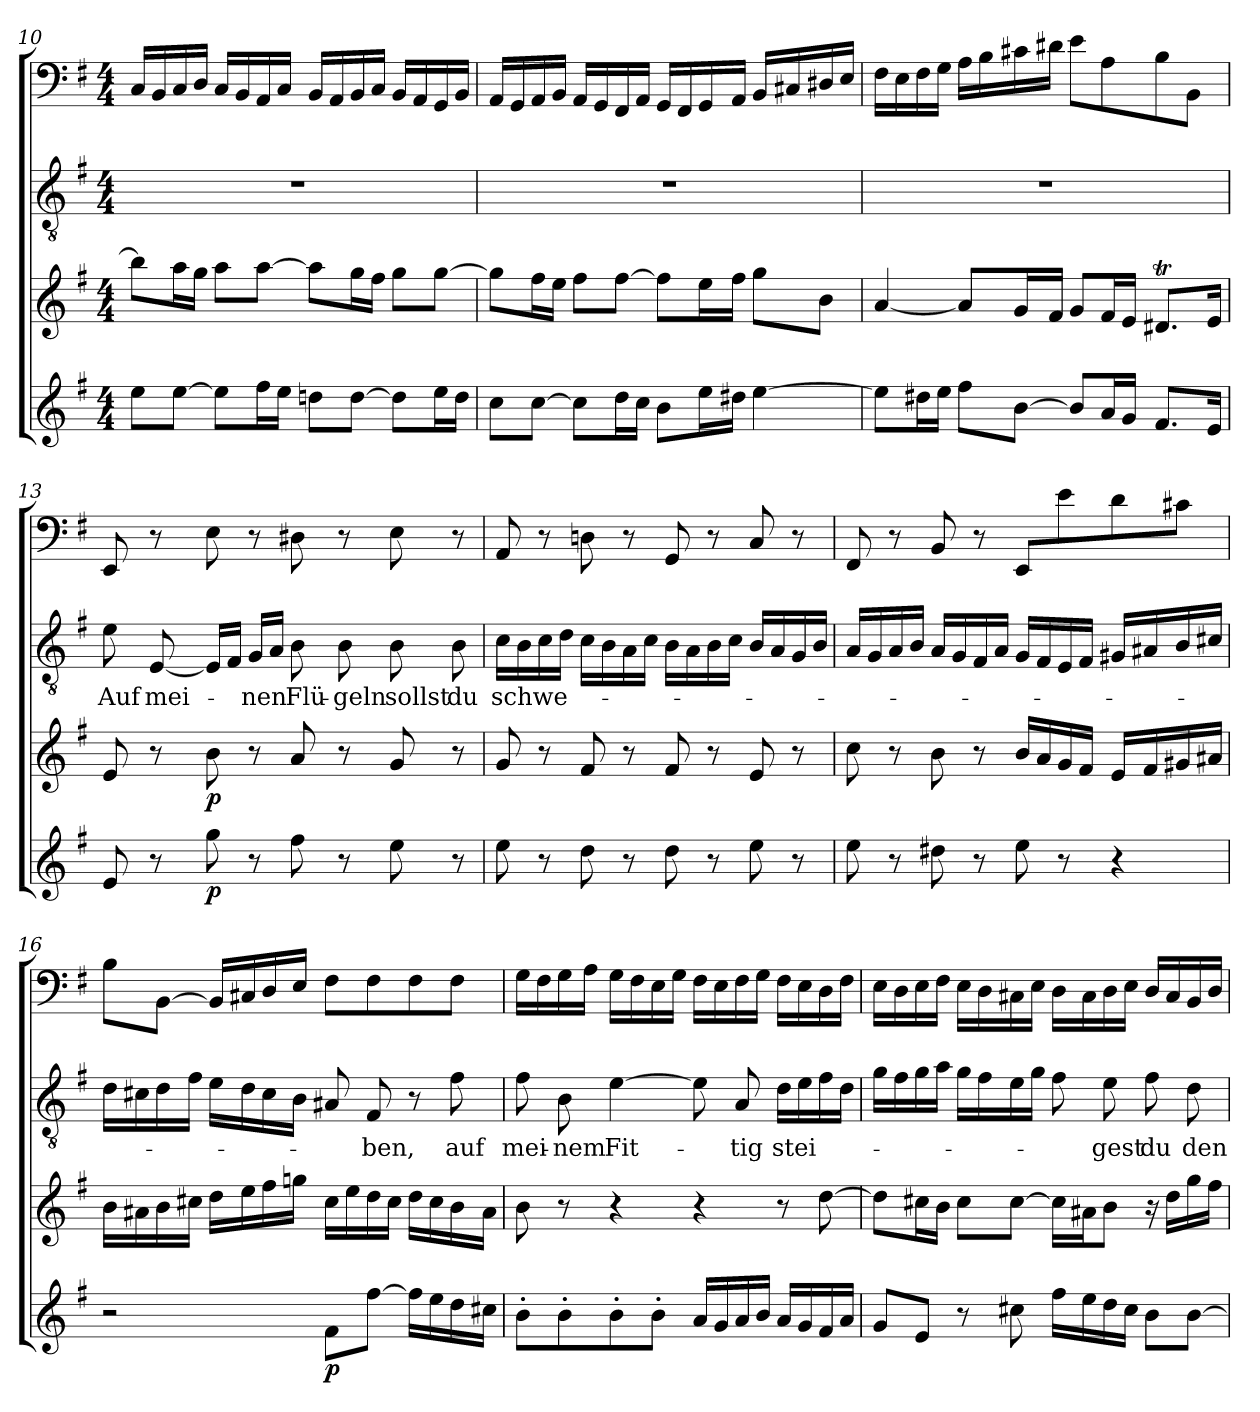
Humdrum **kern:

**kern	**dynam	**kern	**dynam	**kern	**text	**kern
*part4	*part4	*part3	*part3	*part2	*part2	*part1
*staff4	*staff4	*staff3	*staff3	*staff2	*staff2	*staff1
*clefG2	*	*clefG2	*	*clefGv2	*	*clefF4
*k[f#]	*	*k[f#]	*	*k[f#]	*	*k[f#]
*e:	*	*e:	*	*e:	*	*e:
*M4/4	*	*M4/4	*	*M4/4	*	*M4/4
=10	=10	=10	=10	=10	=10	=10
8ee\L	.	8bb\L]	.	1r	.	16C/LL
.	.	.	.	.	.	16BB/
[8ee\J	.	16aa\L	.	.	.	16C/
.	.	16gg\JJ	.	.	.	16D/JJ
8ee\L]	.	8aa\L	.	.	.	16C/LL
.	.	.	.	.	.	16BB/
16ff#\L	.	[8aa\J	.	.	.	16AA/
16ee\JJ	.	.	.	.	.	16C/JJ
8ddn\L	.	8aa\L]	.	.	.	16BB/LL
.	.	.	.	.	.	16AA/
[8dd\J	.	16gg\L	.	.	.	16BB/
.	.	16ff#\JJ	.	.	.	16C/JJ
8dd\L]	.	8gg\L	.	.	.	16BB/LL
.	.	.	.	.	.	16AA/
16ee\L	.	[8gg\J	.	.	.	16GG/
16dd\JJ	.	.	.	.	.	16BB/JJ
=11	=11	=11	=11	=11	=11	=11
8cc\L	.	8gg\L]	.	1r	.	16AA/LL
.	.	.	.	.	.	16GG/
[8cc\J	.	16ff#\L	.	.	.	16AA/
.	.	16ee\JJ	.	.	.	16BB/JJ
8cc\L]	.	8ff#\L	.	.	.	16AA/LL
.	.	.	.	.	.	16GG/
16dd\L	.	[8ff#\J	.	.	.	16FF#/
16cc\JJ	.	.	.	.	.	16AA/JJ
8b\L	.	8ff#\L]	.	.	.	16GG/LL
.	.	.	.	.	.	16FF#/
16ee\L	.	16ee\L	.	.	.	16GG/
16dd#X\JJ	.	16ff#\JJ	.	.	.	16AA/JJ
[4ee\	.	8gg\L	.	.	.	16BB/LL
.	.	.	.	.	.	16C#X/
.	.	8b\J	.	.	.	16D#X/
.	.	.	.	.	.	16E/JJ
=12	=12	=12	=12	=12	=12	=12
8ee\L]	.	[4a/	.	1r	.	16F#\LL
.	.	.	.	.	.	16E\
16dd#X\L	.	.	.	.	.	16F#\
16ee\JJ	.	.	.	.	.	16G\JJ
8ff#\L	.	8a/L]	.	.	.	16A\LL
.	.	.	.	.	.	16B\
[8b\J	.	16g/L	.	.	.	16c#X\
.	.	16f#/JJ	.	.	.	16d#X\JJ
8b/L]	.	8g/L	.	.	.	8e\L
16a/L	.	16f#/L	.	.	.	8A\
16g/JJ	.	16e/JJ	.	.	.	.
8.f#/L	.	8.d#Xt/L	.	.	.	8B\
.	.	.	.	.	.	8BB\J
16e/Jk	.	16e/Jk	.	.	.	.
=13	=13	=13	=13	=13	=13	=13
8e/	.	8e/	.	8e\	Auf	8EE/
8r	.	8r	.	[8E/	mei-	8r
8gg\	p	8b\	p	16E/LL]	.	8E\
.	.	.	.	16F#/JJ	.	.
8r	.	8r	.	16G/LL	-nen	8r
.	.	.	.	16A/JJ	.	.
8ff#\	.	8a/	.	8B\	Flü-	8D#X\
8r	.	8r	.	8B\	-geln	8r
8ee\	.	8g/	.	8B\	sollst	8E\
8r	.	8r	.	8B\	du	8r
=14	=14	=14	=14	=14	=14	=14
8ee\	.	8g/	.	16c\LL	schwe-	8AA/
.	.	.	.	16B\	.	.
8r	.	8r	.	16c\	.	8r
.	.	.	.	16d\JJ	.	.
8dd\	.	8f#/	.	16c\LL	.	8Dn\
.	.	.	.	16B\	.	.
8r	.	8r	.	16A\	.	8r
.	.	.	.	16c\JJ	.	.
8dd\	.	8f#/	.	16B\LL	.	8GG/
.	.	.	.	16A\	.	.
8r	.	8r	.	16B\	.	8r
.	.	.	.	16c\JJ	.	.
8ee\	.	8e/	.	16B/LL	.	8C/
.	.	.	.	16A/	.	.
8r	.	8r	.	16G/	.	8r
.	.	.	.	16B/JJ	.	.
=15	=15	=15	=15	=15	=15	=15
8ee\	.	8cc\	.	16A/LL	.	8FF#/
.	.	.	.	16G/	.	.
8r	.	8r	.	16A/	.	8r
.	.	.	.	16B/JJ	.	.
8dd#X\	.	8b\	.	16A/LL	.	8BB/
.	.	.	.	16G/	.	.
8r	.	8r	.	16F#/	.	8r
.	.	.	.	16A/JJ	.	.
8ee\	.	16b/LL	.	16G/LL	.	8EE/L
.	.	16a/	.	16F#/	.	.
8r	.	16g/	.	16E/	.	8e\
.	.	16f#/JJ	.	16F#/JJ	.	.
4r	.	16e/LL	.	16G#X/LL	.	8d\
.	.	16f#/	.	16A#X/	.	.
.	.	16g#X/	.	16B/	.	8c#X\J
.	.	16a#X/JJ	.	16c#X/JJ	.	.
=16	=16	=16	=16	=16	=16	=16
2r	.	16b\LL	.	16d\LL	.	8B\L
.	.	16a#X\	.	16c#X\	.	.
.	.	16b\	.	16d\	.	[8BB\J
.	.	16cc#X\JJ	.	16f#\JJ	.	.
.	.	16dd\LL	.	16e\LL	.	16BB/LL]
.	.	16ee\	.	16d\	.	16C#X/
.	.	16ff#\	.	16c#\	.	16D/
.	.	16ggn\JJ	.	16B\JJ	.	16E/JJ
8f#\L	p	16cc#\LL	.	8A#X/	.	8F#\L
.	.	16ee\	.	.	.	.
[8ff#\J	.	16dd\	.	8F#/	-ben,	8F#\
.	.	16cc#\JJ	.	.	.	.
16ff#\LL]	.	16dd\LL	.	8r	.	8F#\
16ee\	.	16cc#\	.	.	.	.
16dd\	.	16b\	.	8f#\	auf	8F#\J
16cc#X\JJ	.	16a#\JJ	.	.	.	.
=17	=17	=17	=17	=17	=17	=17
8b'\L	.	8b\	.	8f#\	mei-	16G\LL
.	.	.	.	.	.	16F#\
8b'\	.	8r	.	8B\	-nem	16G\
.	.	.	.	.	.	16A\JJ
8b'\	.	4r	.	[4e\	Fit-	16G\LL
.	.	.	.	.	.	16F#\
8b'\J	.	.	.	.	.	16E\
.	.	.	.	.	.	16G\JJ
16a/LL	.	4r	.	8e\]	.	16F#\LL
16g/	.	.	.	.	.	16E\
16a/	.	.	.	8A/	-tig	16F#\
16b/JJ	.	.	.	.	.	16G\JJ
16a/LL	.	8r	.	16d\LL	stei-	16F#\LL
16g/	.	.	.	16e\	.	16E\
16f#/	.	[8dd\	.	16f#\	.	16D\
16a/JJ	.	.	.	16d\JJ	.	16F#\JJ
=18	=18	=18	=18	=18	=18	=18
8g/L	.	8dd\L]	.	16g\LL	.	16E\LL
.	.	.	.	16f#\	.	16D\
8e/J	.	16cc#X\L	.	16g\	.	16E\
.	.	16b\JJ	.	16a\JJ	.	16F#\JJ
8r	.	8cc#\L	.	16g\LL	.	16E\LL
.	.	.	.	16f#\	.	16D\
8cc#X\	.	[8cc#\J	.	16e\	.	16C#X\
.	.	.	.	16g\JJ	.	16E\JJ
16ff#\LL	.	16cc#\LL]	.	8f#\	.	16D\LL
16ee\	.	16a#X\J	.	.	.	16C#\
16dd\	.	8b\J	.	8e\	-gest	16D\
16cc#\JJ	.	.	.	.	.	16E\JJ
8b\L	.	16r	.	8f#\	du	16D/LL
.	.	16dd\LL	.	.	.	16C#/
[8b\J	.	16gg\	.	8d\	den	16BB/
.	.	16ff#\JJ	.	.	.	16D/JJ
=	=	=	=	=	=	=
*-	*-	*-	*-	*-	*-	*-
